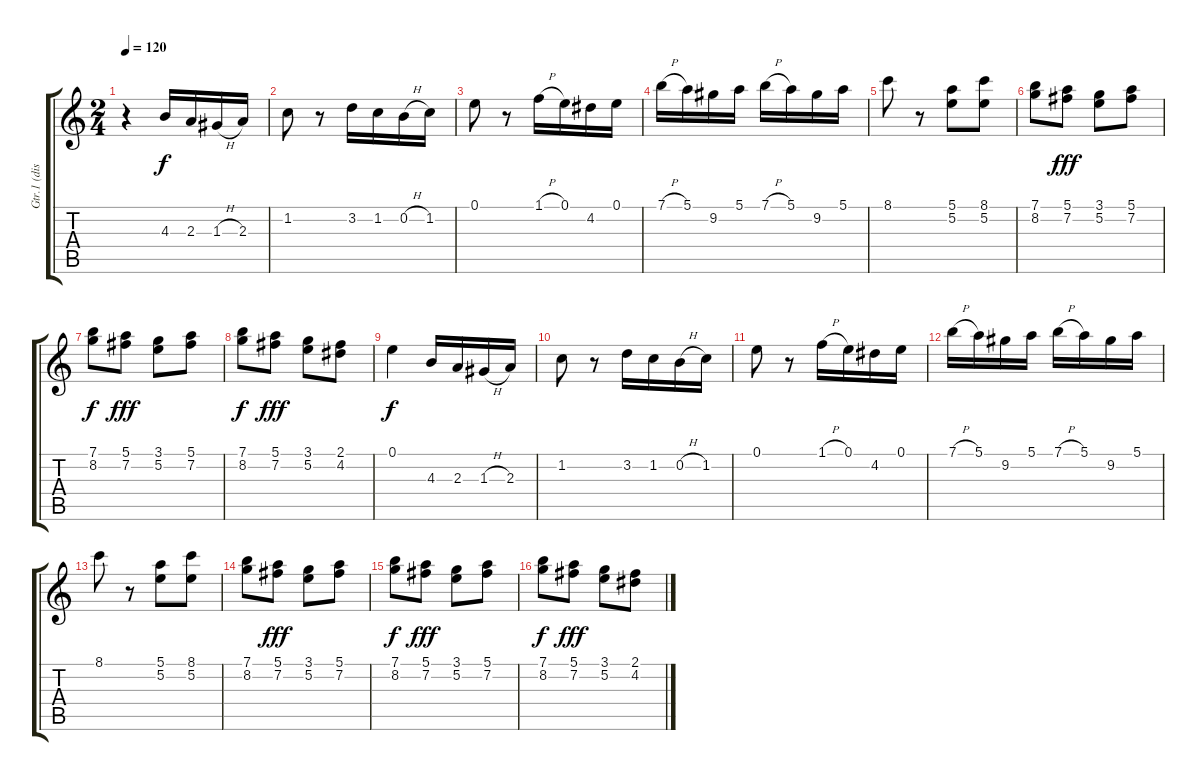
\track ("Gtr.1 (disto)" "Gtr.1 (dis") {instrument distortionguitar}
\staff {score tabs}
\tuning (E4 B3 G3 D3 A2 E2) {hide}
\ts (2 4)
\tempo 120
\clef g2
\ks c
r.4{dy f instrument distortionguitar} 4.3.16 2.3.16 1.3{h}.16 2.3.16 |
1.2.8 r.8 3.2.16 1.2.16 0.2{h}.16 1.2.16 |
0.1.8 r.8 1.1{h}.16 0.1.16 4.2.16 0.1.16 |
7.1{h}.16 5.1.16 9.2.16 5.1.16 7.1{h}.16 5.1.16 9.2.16 5.1.16 |
8.1.8 r.8 (5.1 5.2).8 (8.1 5.2).8 |
(7.1 8.2).8 (5.1 7.2).8{dy fff} (3.1 5.2).8 (5.1 7.2).8 |
(7.1 8.2).8{dy f} (5.1 7.2).8{dy fff} (3.1 5.2).8 (5.1 7.2).8 |
(7.1 8.2).8{dy f} (5.1 7.2).8{dy fff} (3.1 5.2).8 (2.1 4.2).8 |
0.1.4{dy f} 4.3.16 2.3.16 1.3{h}.16 2.3.16 |
1.2.8 r.8 3.2.16 1.2.16 0.2{h}.16 1.2.16 |
0.1.8 r.8 1.1{h}.16 0.1.16 4.2.16 0.1.16 |
7.1{h}.16 5.1.16 9.2.16 5.1.16 7.1{h}.16 5.1.16 9.2.16 5.1.16 |
8.1.8 r.8 (5.1 5.2).8 (8.1 5.2).8 |
(7.1 8.2).8 (5.1 7.2).8{dy fff} (3.1 5.2).8 (5.1 7.2).8 |
(7.1 8.2).8{dy f} (5.1 7.2).8{dy fff} (3.1 5.2).8 (5.1 7.2).8 |
(7.1 8.2).8{dy f} (5.1 7.2).8{dy fff} (3.1 5.2).8 (2.1 4.2).8
